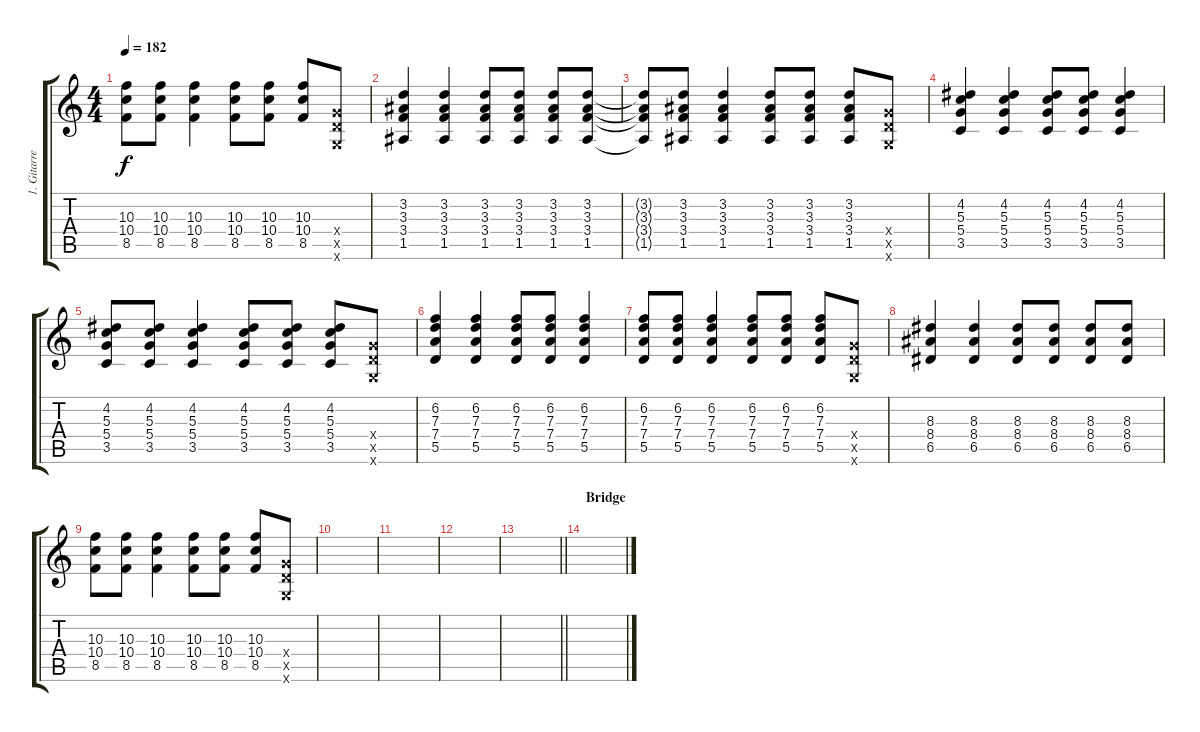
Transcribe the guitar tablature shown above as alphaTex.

\track ("1. Gitarre" "1. Gitarre") {instrument overdrivenguitar}
\staff {score tabs}
\tuning (E4 B3 G3 D3 A2 E2) {hide}
\ts (4 4)
\tempo 182
\clef g2
\ks c
(10.3 10.4 8.5).8{dy f} (10.3 10.4 8.5).8 (10.3 10.4 8.5).4 (10.3 10.4 8.5).8 (10.3 10.4 8.5).8 (10.3 10.4 8.5).8 (5.4{x} 5.5{x} 3.6{x}).8 |
(3.2 3.3 3.4 1.5).4 (3.2 3.3 3.4 1.5).4 (3.2 3.3 3.4 1.5).8 (3.2 3.3 3.4 1.5).8 (3.2 3.3 3.4 1.5).8 (3.2 3.3 3.4 1.5).8 |
(3.2{t} 3.3{t} 3.4{t} 1.5{t}).8 (3.2 3.3 3.4 1.5).8 (3.2 3.3 3.4 1.5).4 (3.2 3.3 3.4 1.5).8 (3.2 3.3 3.4 1.5).8 (3.2 3.3 3.4 1.5).8 (5.4{x} 5.5{x} 3.6{x}).8 |
(4.2 5.3 5.4 3.5).4 (4.2 5.3 5.4 3.5).4 (4.2 5.3 5.4 3.5).8 (4.2 5.3 5.4 3.5).8 (4.2 5.3 5.4 3.5).4 |
(4.2 5.3 5.4 3.5).8 (4.2 5.3 5.4 3.5).8 (4.2 5.3 5.4 3.5).4 (4.2 5.3 5.4 3.5).8 (4.2 5.3 5.4 3.5).8 (4.2 5.3 5.4 3.5).8 (5.4{x} 5.5{x} 3.6{x}).8 |
(6.2 7.3 7.4 5.5).4 (6.2 7.3 7.4 5.5).4 (6.2 7.3 7.4 5.5).8 (6.2 7.3 7.4 5.5).8 (6.2 7.3 7.4 5.5).4 |
(6.2 7.3 7.4 5.5).8 (6.2 7.3 7.4 5.5).8 (6.2 7.3 7.4 5.5).4 (6.2 7.3 7.4 5.5).8 (6.2 7.3 7.4 5.5).8 (6.2 7.3 7.4 5.5).8 (5.4{x} 5.5{x} 3.6{x}).8 |
(8.3 8.4 6.5).4 (8.3 8.4 6.5).4 (8.3 8.4 6.5).8 (8.3 8.4 6.5).8 (8.3 8.4 6.5).8 (8.3 8.4 6.5).8 |
(10.3 10.4 8.5).8 (10.3 10.4 8.5).8 (10.3 10.4 8.5).4 (10.3 10.4 8.5).8 (10.3 10.4 8.5).8 (10.3 10.4 8.5).8 (5.4{x} 5.5{x} 3.6{x}).8 |
|
|
|
\barLineRight lightlight
|
\section ("" "Bridge")
